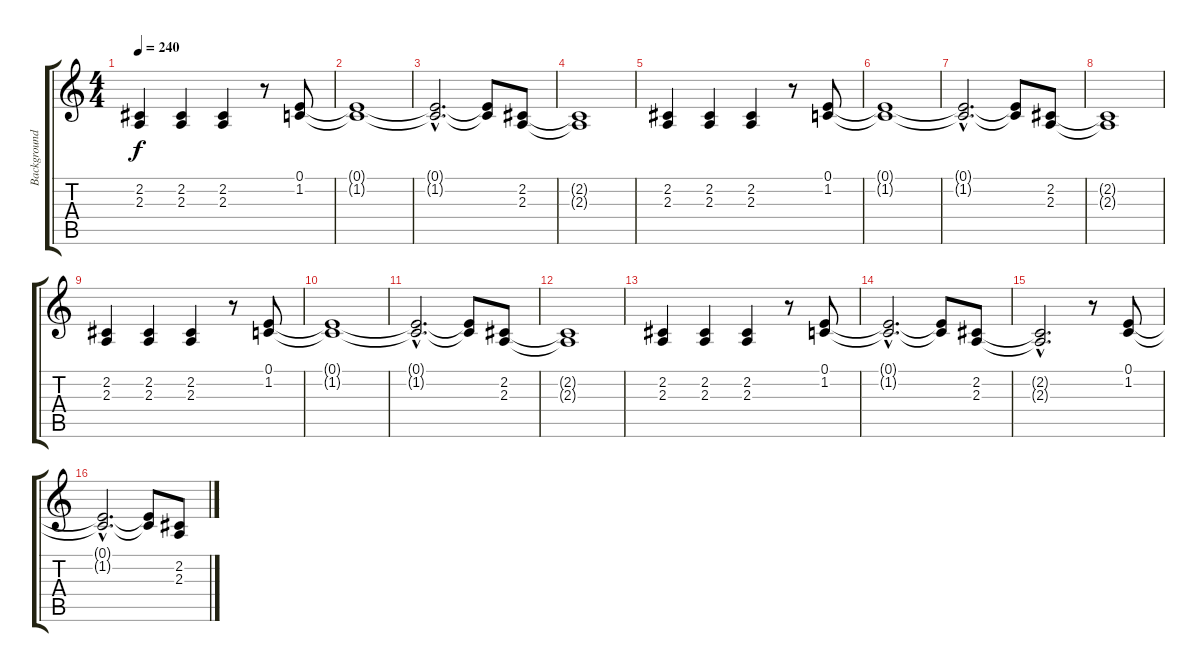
\track ("Background Vocals" "Background") {instrument voiceoohs}
\staff {score tabs}
\tuning (E4 B3 G3 D3 A2 E2) {hide}
\ts (4 4)
\tempo 240
\clef g2
\ks c
(2.2 2.3).4{dy f} (2.2 2.3).4 (2.2 2.3).4 r.8 (0.1 1.2).8 |
(0.1{t} 1.2{t}).1 |
(0.1{hac t} 1.2{hac t}).2{d} (0.1{t} 1.2{t}).8 (2.2 2.3).8 |
(2.2{t} 2.3{t}).1 |
(2.2 2.3).4 (2.2 2.3).4 (2.2 2.3).4 r.8 (0.1 1.2).8 |
(0.1{t} 1.2{t}).1 |
(0.1{hac t} 1.2{hac t}).2{d} (0.1{t} 1.2{t}).8 (2.2 2.3).8 |
(2.2{t} 2.3{t}).1 |
(2.2 2.3).4 (2.2 2.3).4 (2.2 2.3).4 r.8 (0.1 1.2).8 |
(0.1{t} 1.2{t}).1 |
(0.1{hac t} 1.2{hac t}).2{d} (0.1{t} 1.2{t}).8 (2.2 2.3).8 |
(2.2{t} 2.3{t}).1 |
(2.2 2.3).4 (2.2 2.3).4 (2.2 2.3).4 r.8 (0.1 1.2).8 |
(0.1{hac t} 1.2{hac t}).2{d} (0.1{t} 1.2{t}).8 (2.2 2.3).8 |
(2.2{hac t} 2.3{hac t}).2{d} r.8 (0.1 1.2).8 |
(0.1{hac t} 1.2{hac t}).2{d} (0.1{t} 1.2{t}).8 (2.2 2.3).8
